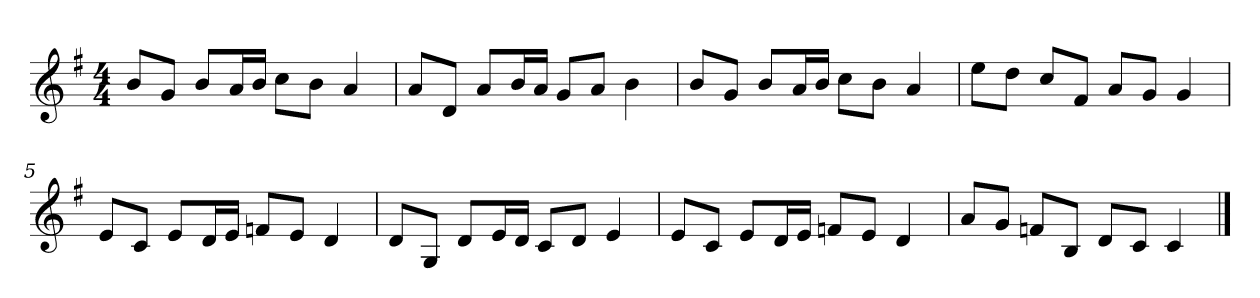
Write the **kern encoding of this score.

**kern
*part1
*staff1
*k[f#]
*M4/4
*MM120
=1
8bL
8gJ
8bL
16aL
16bJJ
8ccL
8bJ
4a
=2
8aL
8dJ
8aL
16bL
16aJJ
8gL
8aJ
4b
=3
8bL
8gJ
8bL
16aL
16bJJ
8ccL
8bJ
4a
=4
8eeL
8ddJ
8ccL
8f#J
8aL
8gJ
4g
=5
8eL
8cJ
8eL
16dL
16eJJ
8fnL
8eJ
4d
=6
8dL
8GJ
8dL
16eL
16dJJ
8cL
8dJ
4e
=7
8eL
8cJ
8eL
16dL
16eJJ
8fnL
8eJ
4d
=8
8aL
8gJ
8fnL
8BJ
8dL
8cJ
4c
==
*-
